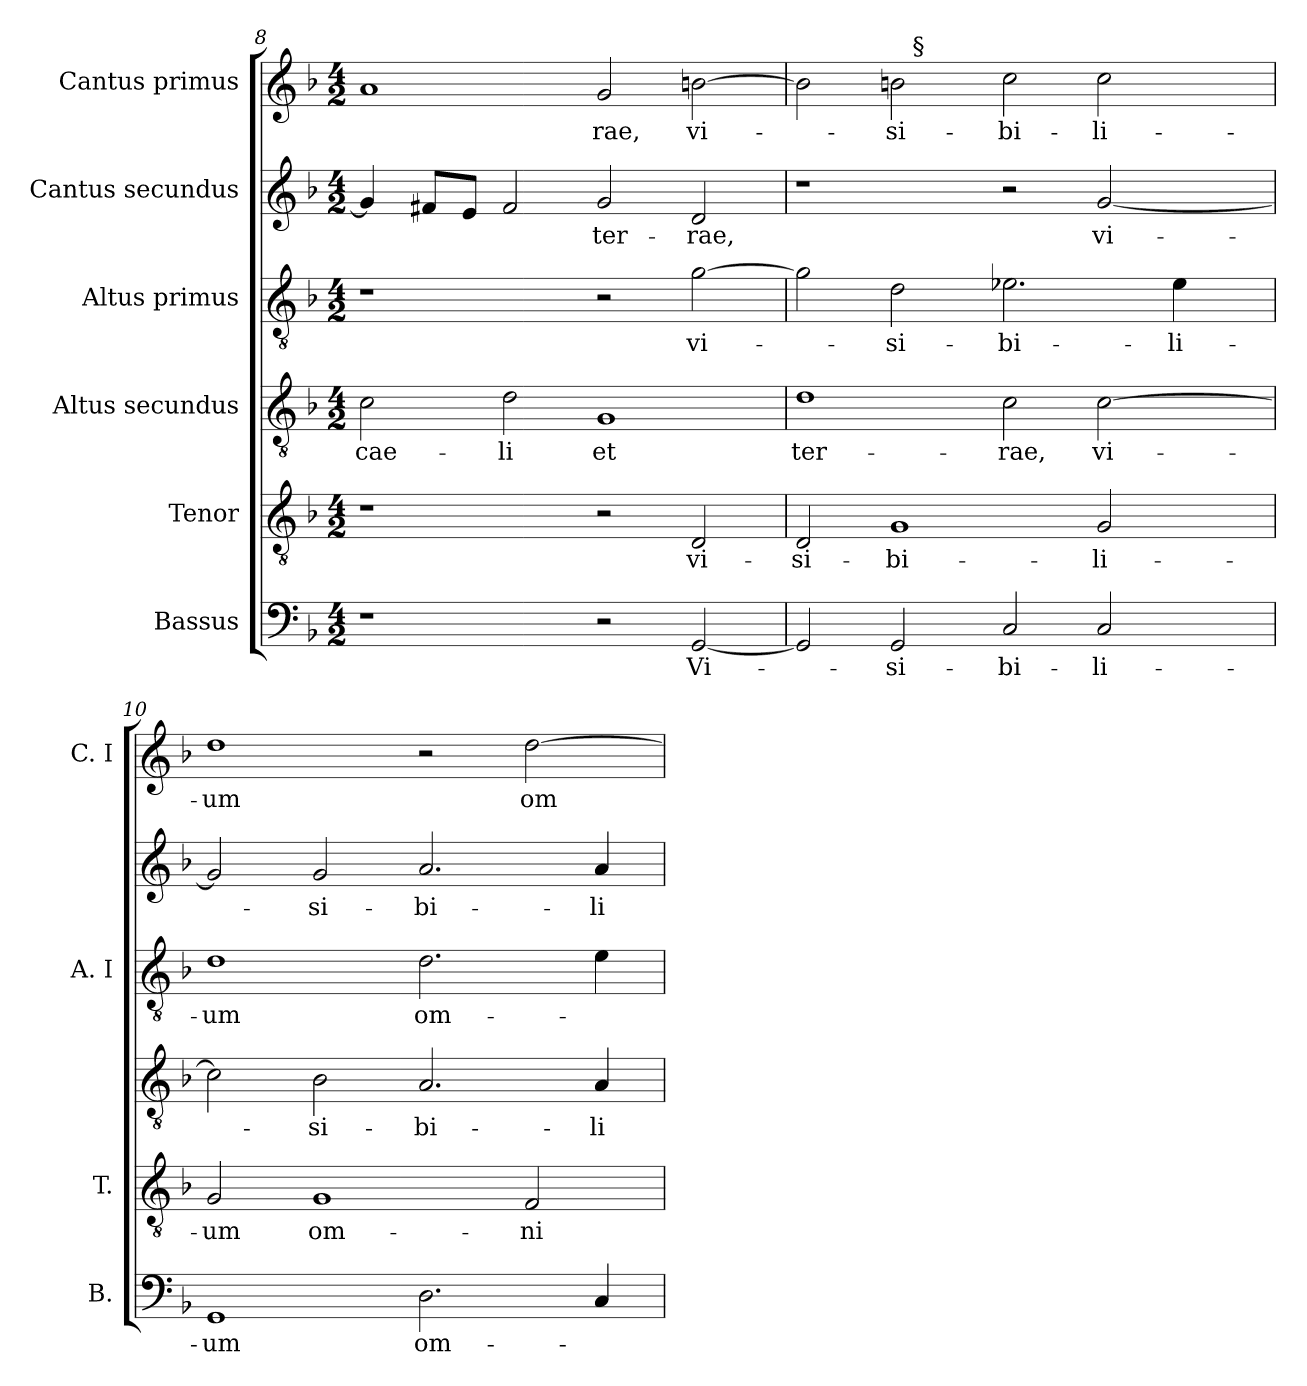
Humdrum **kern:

**kern	**text	**kern	**text	**kern	**text	**kern	**text	**kern	**text	**kern	**text
*part6	*part6	*part5	*part5	*part4	*part4	*part3	*part3	*part2	*part2	*part1	*part1
*staff6	*staff6	*staff5	*staff5	*staff4	*staff4	*staff3	*staff3	*staff2	*staff2	*staff1	*staff1
*I"Bassus	*	*I"Tenor	*	*I"Altus secundus	*	*I"Altus primus	*	*I"Cantus secundus	*	*I"Cantus primus	*
*I'B.	*	*I'T.	*	*	*	*I'A. I	*	*	*	*I'C. I	*
*clefF4	*	*clefGv2	*	*clefGv2	*	*clefGv2	*	*clefG2	*	*clefG2	*
*	*	*ITrd7c12	*	*ITrd7c12	*	*ITrd7c12	*	*	*	*	*
*k[b-]	*	*k[b-]	*	*k[b-]	*	*k[b-]	*	*k[b-]	*	*k[b-]	*
*d:	*	*d:	*	*d:	*	*d:	*	*d:	*	*d:	*
*M4/2	*	*M4/2	*	*M4/2	*	*M4/2	*	*M4/2	*	*M4/2	*
=8	=8	=8	=8	=8	=8	=8	=8	=8	=8	=8	=8
!	!	!	!	!	!LO:LY:b:color=#000000	!	!	!	!	!	!
1r	.	1r	.	2Ci\	cae-	1r	.	4gi/]	.	1ai	.
.	.	.	.	.	.	.	.	8f#Xi/L	.	.	.
.	.	.	.	.	.	.	.	8ei/J	.	.	.
!	!	!	!	!	!LO:LY:b:color=#000000	!	!	!	!	!	!
.	.	.	.	2Di\	-li	.	.	2f#i/	.	.	.
!	!	!	!	!	!LO:LY:b:color=#000000	!	!	!	!	!	!
!	!	!	!	!	!	!	!	!	!LO:LY:b:color=#000000	!	!
!	!	!	!	!	!	!	!	!	!	!	!LO:LY:b:color=#000000
2r	.	2r	.	1GGi	et	2r	.	2gi/	ter-	2gi/	-rae,
!	!LO:LY:b:color=#000000	!	!	!	!	!	!	!	!	!	!
!	!	!	!LO:LY:b:color=#000000	!	!	!	!	!	!	!	!
!	!	!	!	!	!	!	!LO:LY:b:color=#000000	!	!	!	!
!	!	!	!	!	!	!	!	!	!LO:LY:b:color=#000000	!	!
!	!	!	!	!	!	!	!	!	!	!	!LO:LY:b:color=#000000
[2GGi/	Vi-	2DDi/	vi-	.	.	[2Gi\	vi-	2di/	-rae,	[2bni\	vi-
=9	=9	=9	=9	=9	=9	=9	=9	=9	=9	=9	=9
!	!	!	!LO:LY:b:color=#000000	!	!	!	!	!	!	!	!
!	!	!	!	!	!LO:LY:b:color=#000000	!	!	!	!	!	!
*	*	*	*	*	*	*	*	*	*	*^	*
2GGi/]	.	2DDi/	-si-	1Di	ter-	2Gi\]	.	1r	.	2bi\]	2ryy	.
!	!LO:LY:b:color=#000000	!	!	!	!	!	!	!	!	!	!	!
!	!	!	!LO:LY:b:color=#000000	!	!	!	!	!	!	!	!	!
!	!	!	!	!	!	!	!LO:LY:b:color=#000000	!	!	!	!	!
!	!	!	!	!	!	!	!	!	!	!	!	!LO:LY:b:color=#000000
2GGi/	-si-	1GGi	-bi-	.	.	2Di\	-si-	.	.	2bi\	32ryy	-si-
.	.	.	.	.	.	.	.	.	.	.	256ryy	.
!	!	!	!	!	!	!	!	!	!	!	!LO:TX:a:t=§	!
.	.	.	.	.	.	.	.	.	.	.	1ryy	.
!	!LO:LY:b:color=#000000	!	!	!	!	!	!	!	!	!	!	!
!	!	!	!	!	!LO:LY:b:color=#000000	!	!	!	!	!	!	!
!	!	!	!	!	!	!	!LO:LY:b:color=#000000	!	!	!	!	!
!	!	!	!	!	!	!	!	!	!	!	!	!LO:LY:b:color=#000000
2Ci/	-bi-	.	.	2Ci\	-rae,	2.E-Xi\	-bi-	2r	.	2cci\	.	-bi-
!	!LO:LY:b:color=#000000	!	!	!	!	!	!	!	!	!	!	!
!	!	!	!LO:LY:b:color=#000000	!	!	!	!	!	!	!	!	!
!	!	!	!	!	!LO:LY:b:color=#000000	!	!	!	!	!	!	!
!	!	!	!	!	!	!	!	!	!LO:LY:b:color=#000000	!	!	!
!	!	!	!	!	!	!	!	!	!	!	!	!LO:LY:b:color=#000000
2Ci/	-li-	2GGi/	-li-	[2Ci\	vi-	.	.	[2gi/	vi-	2cci\	.	-li-
.	.	.	.	.	.	.	.	.	.	.	4ryy	.
!	!	!	!	!	!	!	!LO:LY:b:color=#000000	!	!	!	!	!
.	.	.	.	.	.	4E-i\	-li-	.	.	.	.	.
.	.	.	.	.	.	.	.	.	.	.	8ryy	.
.	.	.	.	.	.	.	.	.	.	.	16ryy	.
.	.	.	.	.	.	.	.	.	.	.	64..ryy	.
*	*	*	*	*	*	*	*	*	*	*v	*v	*
!!LO:LB:g=z
=10	=10	=10	=10	=10	=10	=10	=10	=10	=10	=10	=10
*	*	*	*	*	*	*	*	*	*	*^	*
!	!LO:LY:b:color=#000000	!	!	!	!	!	!	!	!	!	!	!
*	*	*	*	*	*	*	*	*	*	*v	*v	*
*	*	*	*	*	*	*	*	*	*	*^	*
!	!	!	!LO:LY:b:color=#000000	!	!	!	!	!	!	!	!	!
*	*	*	*	*	*	*	*	*	*	*v	*v	*
*	*	*	*	*	*	*	*	*	*	*^	*
!	!	!	!	!	!	!	!LO:LY:b:color=#000000	!	!	!	!	!
*	*	*	*	*	*	*	*	*	*	*v	*v	*
*	*	*	*	*	*	*	*	*	*	*^	*
!	!	!	!	!	!	!	!	!	!	!	!	!LO:LY:b:color=#000000
*	*	*	*	*	*	*	*	*	*	*v	*v	*
1GGi	-um	2GGi/	-um	2Ci\]	.	1Di	-um	2gi/]	.	1ddi	-um
!	!	!	!LO:LY:b:color=#000000	!	!	!	!	!	!	!	!
!	!	!	!	!	!LO:LY:b:color=#000000	!	!	!	!	!	!
!	!	!	!	!	!	!	!	!	!LO:LY:b:color=#000000	!	!
.	.	1GGi	om-	2BB-i\	-si-	.	.	2gi/	-si-	.	.
!	!LO:LY:b:color=#000000	!	!	!	!	!	!	!	!	!	!
!	!	!	!	!	!LO:LY:b:color=#000000	!	!	!	!	!	!
!	!	!	!	!	!	!	!LO:LY:b:color=#000000	!	!	!	!
!	!	!	!	!	!	!	!	!	!LO:LY:b:color=#000000	!	!
2.Di\	om-	.	.	2.AAi/	-bi-	2.Di\	om-	2.ai/	-bi-	2r	.
!	!	!	!LO:LY:b:color=#000000	!	!	!	!	!	!	!	!
!	!	!	!	!	!	!	!	!	!	!	!LO:LY:b:color=#000000
.	.	2FFi/	-ni-	.	.	.	.	.	.	[2ddi\	om-
!	!	!	!	!	!LO:LY:b:color=#000000	!	!	!	!	!	!
!	!	!	!	!	!	!	!	!	!LO:LY:b:color=#000000	!	!
4Ci/	.	.	.	4AAi/	-li-	4Ei\	.	4ai/	-li-	.	.
=	=	=	=	=	=	=	=	=	=	=	=
*-	*-	*-	*-	*-	*-	*-	*-	*-	*-	*-	*-
